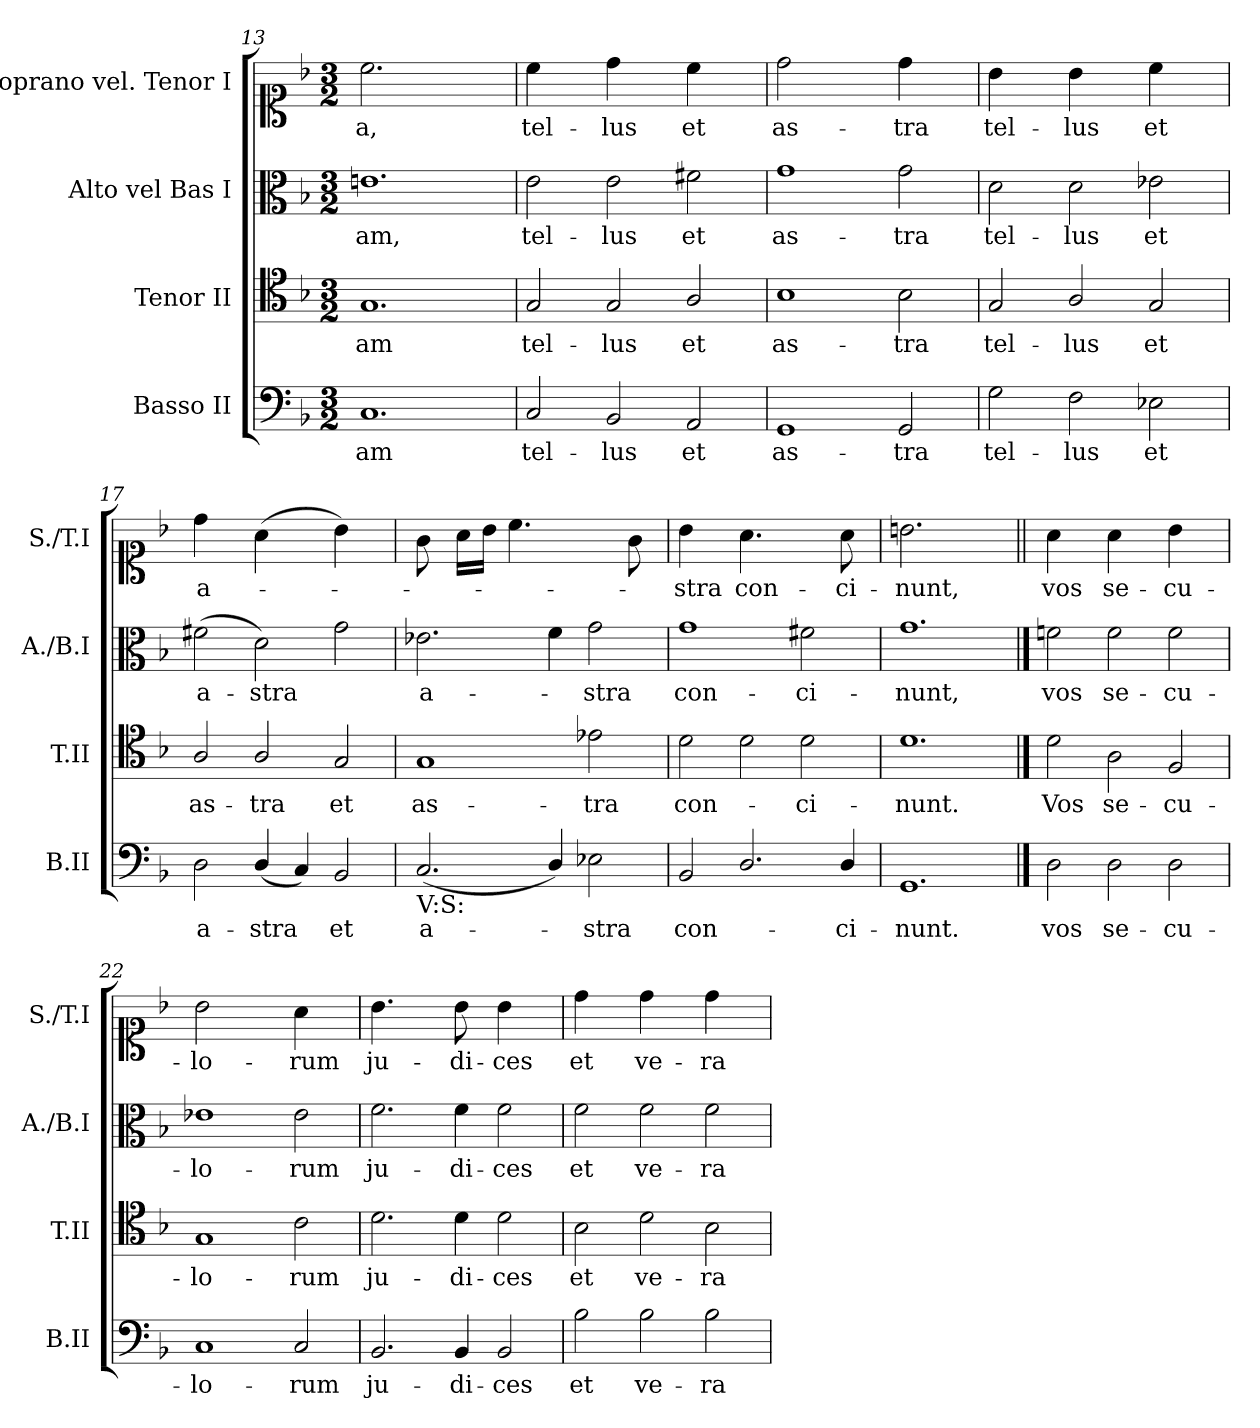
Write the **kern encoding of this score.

**kern	**text	**kern	**text	**kern	**text	**kern	**text
*part4	*part4	*part3	*part3	*part2	*part2	*part1	*part1
*staff4	*staff4	*staff3	*staff3	*staff2	*staff2	*staff1	*staff1
*I"Basso II	*	*I"Tenor II	*	*I"Alto vel Bas I	*	*I"Soprano vel. Tenor I	*
*I'B.II	*	*I'T.II	*	*I'A./B.I	*	*I'S./T.I	*
*clefF4	*	*clefC4	*	*clefC3	*	*clefC1	*
*k[b-]	*	*k[b-]	*	*k[b-]	*	*k[b-]	*
*M3/2	*	*M3/2	*	*M3/2	*	*M3/2	*
=13	=13	=13	=13	=13	=13	=13	=13
!	!	!	!	!	!	!LO:N:vis=2.	!
1.C/	-am	1.G/	-am	1.en\	-am,	1.cc\	-a,
=14	=14	=14	=14	=14	=14	=14	=14
!	!	!	!	!	!	!LO:N:vis=4	!
2C/	tel-	2G/	tel-	2e\	tel-	2cc\	tel-
!	!	!	!	!	!	!LO:N:vis=4	!
2BB-/	-lus	2G/	-lus	2e\	-lus	2dd\	-lus
!	!	!	!	!	!	!LO:N:vis=4	!
2AA/	et	2A/	et	2f#X\	et	2cc\	et
=15	=15	=15	=15	=15	=15	=15	=15
!	!	!	!	!	!	!LO:N:vis=2	!
1GG/	as-	1B-\	as-	1g\	as-	1dd\	as-
!	!	!	!	!	!	!LO:N:vis=4	!
2GG/	-tra	2B-\	-tra	2g\	-tra	2dd\	-tra
=16	=16	=16	=16	=16	=16	=16	=16
!	!	!	!	!	!	!LO:N:vis=4	!
2G\	tel-	2G/	tel-	2d\	tel-	2b-\	tel-
!	!	!	!	!	!	!LO:N:vis=4	!
2F\	-lus	2A/	-lus	2d\	-lus	2b-\	-lus
!	!	!	!	!	!	!LO:N:vis=4	!
2E-X\	et	2G/	et	2e-X\	et	2cc\	et
=17	=17	=17	=17	=17	=17	=17	=17
!	!	!	!	!	!	!LO:N:vis=4	!
2D\	a-	2A/	as-	(2f#X\	a-	2dd\	a-
!	!	!	!	!	!	!LO:N:vis=4	!
(4D/	-stra	2A/	-tra	2d\)	-stra	(2a\	.
4C/)	.	.	.	.	.	.	.
!	!	!	!	!	!	!LO:N:vis=4	!
2BB-/	et	2G/	et	2g\	.	2b-\)	.
=18	=18	=18	=18	=18	=18	=18	=18
!	!	!	!	!	!	!LO:N:vis=8	!
(2.C/	a-	1G/	as-	2.e-X\	a-	4g\	.
!	!	!	!	!	!	!LO:N:vis=16	!
.	.	.	.	.	.	8a\LL	.
!	!	!	!	!	!	!LO:N:vis=16	!
.	.	.	.	.	.	8b-\JJ	.
!	!	!	!	!	!	!LO:N:vis=4.	!
.	.	.	.	.	.	2.cc\	.
4D/)	.	.	.	4f\	.	.	.
2E-X\	-stra	2e-X\	-tra	2g\	-stra	.	.
!	!	!	!	!	!	!LO:N:vis=8	!
.	.	.	.	.	.	4g\	.
!LO:TX:b:t=V&colon;S&colon;	!	!	!	!	!	!	!
=19	=19	=19	=19	=19	=19	=19	=19
!	!	!	!	!	!	!LO:N:vis=4	!
2BB-/	con-	2d\	con-	1g\	con-	2b-\	-stra
!	!	!	!	!	!	!LO:N:vis=4.	!
2.D/	.	2d\	.	.	.	2.a\	con-
.	.	2d\	-ci-	2f#X\	-ci-	.	.
!	!	!	!	!	!	!LO:N:vis=8	!
4D/	-ci-	.	.	.	.	4a\	-ci-
=20	=20	=20	=20	=20	=20	=20	=20
!	!	!	!	!	!	!LO:N:vis=2.	!
1.GG/	-nunt.	1.d\	-nunt.	1.g\	-nunt,	1.bn\	-nunt,
==21	=21||	==21	=21||	==21	=21||	=21||	=21||
!	!	!	!	!	!	!LO:N:vis=4	!
2D\	vos	2d\	Vos	2fn\	vos	2a\	vos
!	!	!	!	!	!	!LO:N:vis=4	!
2D\	se-	2A\	se-	2f\	se-	2a\	se-
!	!	!	!	!	!	!LO:N:vis=4	!
2D\	-cu-	2F/	-cu-	2f\	-cu-	2b-\	-cu-
=22	=22	=22	=22	=22	=22	=22	=22
!	!	!	!	!	!	!LO:N:vis=2	!
1C/	-lo-	1G/	-lo-	1e-X\	-lo-	1b-\	-lo-
!	!	!	!	!	!	!LO:N:vis=4	!
2C/	-rum	2c\	-rum	2e-\	-rum	2a\	-rum
=23	=23	=23	=23	=23	=23	=23	=23
!	!	!	!	!	!	!LO:N:vis=4.	!
2.BB-/	ju-	2.d\	ju-	2.f\	ju-	2.b-\	ju-
!	!	!	!	!	!	!LO:N:vis=8	!
4BB-/	-di-	4d\	-di-	4f\	-di-	4b-\	-di-
!	!	!	!	!	!	!LO:N:vis=4	!
2BB-/	-ces	2d\	-ces	2f\	-ces	2b-\	-ces
=24	=24	=24	=24	=24	=24	=24	=24
!	!	!	!	!	!	!LO:N:vis=4	!
2B-\	et	2B-\	et	2f\	et	2dd\	et
!	!	!	!	!	!	!LO:N:vis=4	!
2B-\	ve-	2d\	ve-	2f\	ve-	2dd\	ve-
!	!	!	!	!	!	!LO:N:vis=4	!
2B-\	-ra	2B-\	-ra	2f\	-ra	2dd\	-ra
=	=	=	=	=	=	=	=
*-	*-	*-	*-	*-	*-	*-	*-
